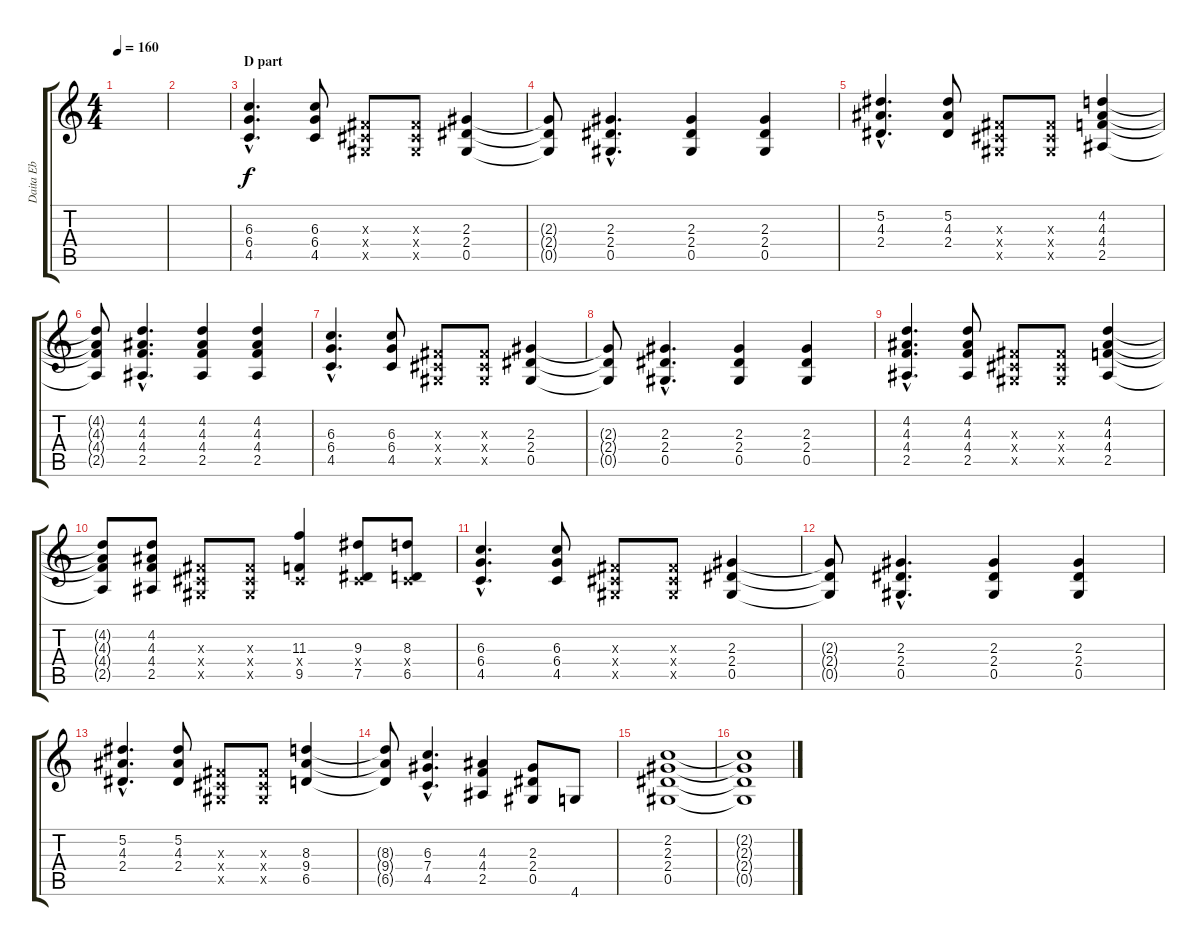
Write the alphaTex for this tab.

\track ("Daita Eb" "Daita Eb") {instrument distortionguitar}
\staff {score tabs}
\tuning (Eb4 Bb3 Gb3 Db3 Ab2 Eb2) {hide}
\ts (4 4)
\tempo 160
\clef g2
\ks c
|
|
\section ("" "D part")
(6.3{hac} 6.4{hac} 4.5{hac}).4{d instrument distortionguitar} (6.3 6.4 4.5).8 (0.3{x} 0.4{x} 0.5{x}).8 (0.3{x} 0.4{x} 0.5{x}).8 (2.3 2.4 0.5).4 |
(2.3{t} 2.4{t} 0.5{t}).8 (2.3{hac} 2.4{hac} 0.5{hac}).4{d} (2.3 2.4 0.5).4 (2.3 2.4 0.5).4 |
(5.2{hac} 4.3{hac} 2.4{hac}).4{d instrument distortionguitar} (5.2 4.3 2.4).8 (0.3{x} 0.4{x} 0.5{x}).8 (0.3{x} 0.4{x} 0.5{x}).8 (4.2 4.3 4.4 2.5).4 |
(4.2{t} 4.3{t} 4.4{t} 2.5{t}).8 (4.2{hac} 4.3{hac} 4.4{hac} 2.5{hac}).4{d} (4.2 4.3 4.4 2.5).4 (4.2 4.3 4.4 2.5).4 |
(6.3{hac} 6.4{hac} 4.5{hac}).4{d instrument distortionguitar} (6.3 6.4 4.5).8 (0.3{x} 0.4{x} 0.5{x}).8 (0.3{x} 0.4{x} 0.5{x}).8 (2.3 2.4 0.5).4 |
(2.3{t} 2.4{t} 0.5{t}).8 (2.3{hac} 2.4{hac} 0.5{hac}).4{d} (2.3 2.4 0.5).4 (2.3 2.4 0.5).4 |
(4.2{hac} 4.3{hac} 4.4{hac} 2.5{hac}).4{d instrument distortionguitar} (4.2 4.3 4.4 2.5).8 (0.3{x} 0.4{x} 0.5{x}).8 (0.3{x} 0.4{x} 0.5{x}).8 (4.2 4.3 4.4 2.5).4 |
(4.2{t} 4.3{t} 4.4{t} 2.5{t}).8 (4.2 4.3 4.4 2.5).8 (0.3{x} 0.4{x} 0.5{x}).8 (0.3{x} 0.4{x} 0.5{x}).8 (11.3 0.4{x} 9.5).4 (9.3 0.4{x} 7.5).8 (8.3 0.4{x} 6.5).8 |
(6.3{hac} 6.4{hac} 4.5{hac}).4{d instrument distortionguitar} (6.3 6.4 4.5).8 (0.3{x} 0.4{x} 0.5{x}).8 (0.3{x} 0.4{x} 0.5{x}).8 (2.3 2.4 0.5).4 |
(2.3{t} 2.4{t} 0.5{t}).8 (2.3{hac} 2.4{hac} 0.5{hac}).4{d} (2.3 2.4 0.5).4 (2.3 2.4 0.5).4 |
(5.2{hac} 4.3{hac} 2.4{hac}).4{d instrument distortionguitar} (5.2 4.3 2.4).8 (0.3{x} 0.4{x} 0.5{x}).8 (0.3{x} 0.4{x} 0.5{x}).8 (8.3 9.4 6.5).4 |
(8.3{t} 9.4{t} 6.5{t}).8 (6.3{hac} 7.4{hac} 4.5{hac}).4{d} (4.3 4.4 2.5).4 (2.3 2.4 0.5).8 4.6.8 |
(2.2 2.3 2.4 0.5).1 |
(2.2{t} 2.3{t} 2.4{t} 0.5{t}).1
